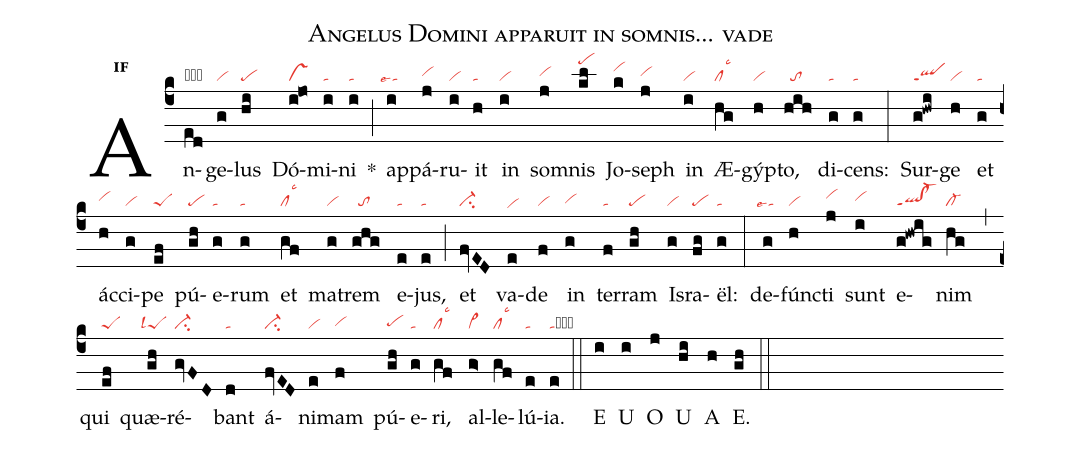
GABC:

name:Angelus Domini apparuit in somnis... vade;
office-part:an;
mode:1f;
nabc-lines:1;
%%
initial-style: 1;
name: Angelus Domini apparuit in somnis...vade;
mode: 3;
office-part: Antiphona;
annotation: Ant.;
annotation: iii a 2;
nabc-lines: 1;
%%
(c4) An(ed|obcl)ge(g|vi)lus(hi|pe) Dó(i!jo|vs)mi(i|ta)ni(i|ta)<sp>*</sp>(;) ap(i|``talse4)pá(j|vihh)ru(i|vi)it(h|ta) in(i|vi) som(j|vihh)nis(kl|pehm) Jo(k|vihj)seph(j|vihh) in(i|vi) Æ(hg|cllsc3)gýp(h|vi)to,(hih|//to) di(g|ta)cens:(g|ta) (:) Sur(g!hwi|qlppt1)ge(h|vi) et(g|ta) ác(h|vihh)ci(g|vi)pe(ef|peS) pú(gh|pe)e(g|ta)rum(g|ta) et(gf|cllsc3) ma(g|vi)trem(ghg|//to) e(e|ta)jus,(e|ta) (;) et(fvED|ci-) va(e|vihe)de(f|vi) in(g|vihg) ter(f|ta)ram(gh|pe) Is(g|vi)ra(fg|pe)ël:(g|ta) (:) de(g|``talse4)fúnc(h|vi)ti(j|vihi) sunt(i|vihh) e(g!hwig|ql!cl-ppt1)nim(hg|cl-) (,) qui(ef|peS) quæ(gh|``peSlsl4)ré(gvFD|ci-)bant(d|ta) á(fvED|ci-)ni(e|vi)mam(f|vihg) pú(gh|pehg)e(g|ta)ri,(gf|cllsc3) al(g>|vi>)le(gf|cllsc3)lú(e|ta)ia.(e|tacb) (::)
<eu> E(i) U(i) O(j) U(hi) A(h) E.(gh) </eu> (::)
